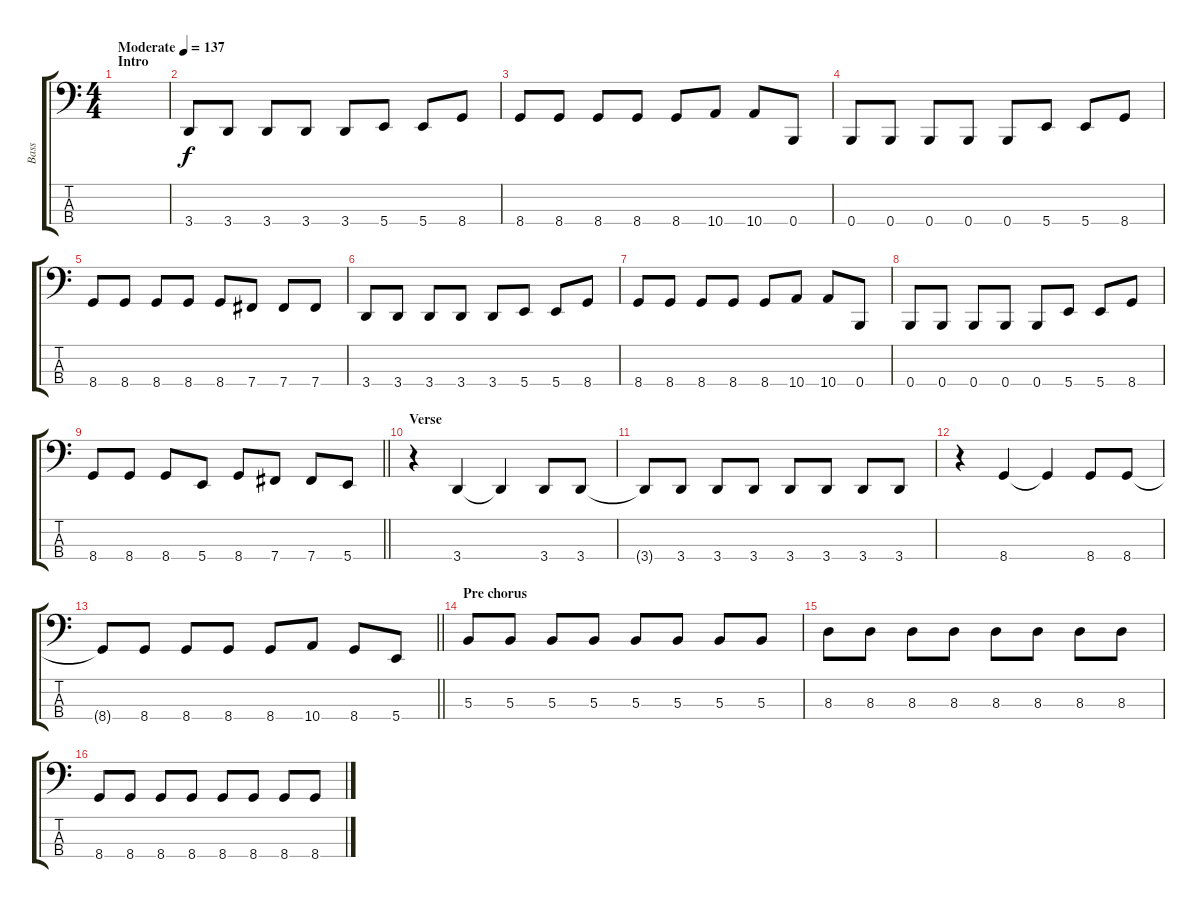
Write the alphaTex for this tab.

\track ("Bass" "Bass") {instrument synthbass2}
\staff {score tabs}
\tuning (E2 B1 Gb1 B0) {hide}
\ts (4 4)
\section ("" "Intro")
\tempo (137 "Moderate")
\clef f4
\ks c
|
3.4.8 3.4.8 3.4.8 3.4.8 3.4.8 5.4.8 5.4.8 8.4.8 |
8.4.8 8.4.8 8.4.8 8.4.8 8.4.8 10.4.8 10.4.8 0.4.8 |
0.4.8 0.4.8 0.4.8 0.4.8 0.4.8 5.4.8 5.4.8 8.4.8 |
8.4.8 8.4.8 8.4.8 8.4.8 8.4.8 7.4.8 7.4.8 7.4.8 |
3.4.8 3.4.8 3.4.8 3.4.8 3.4.8 5.4.8 5.4.8 8.4.8 |
8.4.8 8.4.8 8.4.8 8.4.8 8.4.8 10.4.8 10.4.8 0.4.8 |
0.4.8 0.4.8 0.4.8 0.4.8 0.4.8 5.4.8 5.4.8 8.4.8 |
\barLineRight lightlight
8.4.8 8.4.8 8.4.8 5.4.8 8.4.8 7.4.8 7.4.8 5.4.8 |
\section ("" "Verse")
r.4 3.4.4 3.4{t}.4 3.4.8 3.4.8 |
3.4{t}.8 3.4.8 3.4.8 3.4.8 3.4.8 3.4.8 3.4.8 3.4.8 |
r.4 8.4.4 8.4{t}.4 8.4.8 8.4.8 |
\barLineRight lightlight
8.4{t}.8 8.4.8 8.4.8 8.4.8 8.4.8 10.4.8 8.4.8 5.4.8 |
\section ("" "Pre chorus")
5.3.8 5.3.8 5.3.8 5.3.8 5.3.8 5.3.8 5.3.8 5.3.8 |
8.3.8 8.3.8 8.3.8 8.3.8 8.3.8 8.3.8 8.3.8 8.3.8 |
8.4.8 8.4.8 8.4.8 8.4.8 8.4.8 8.4.8 8.4.8 8.4.8
